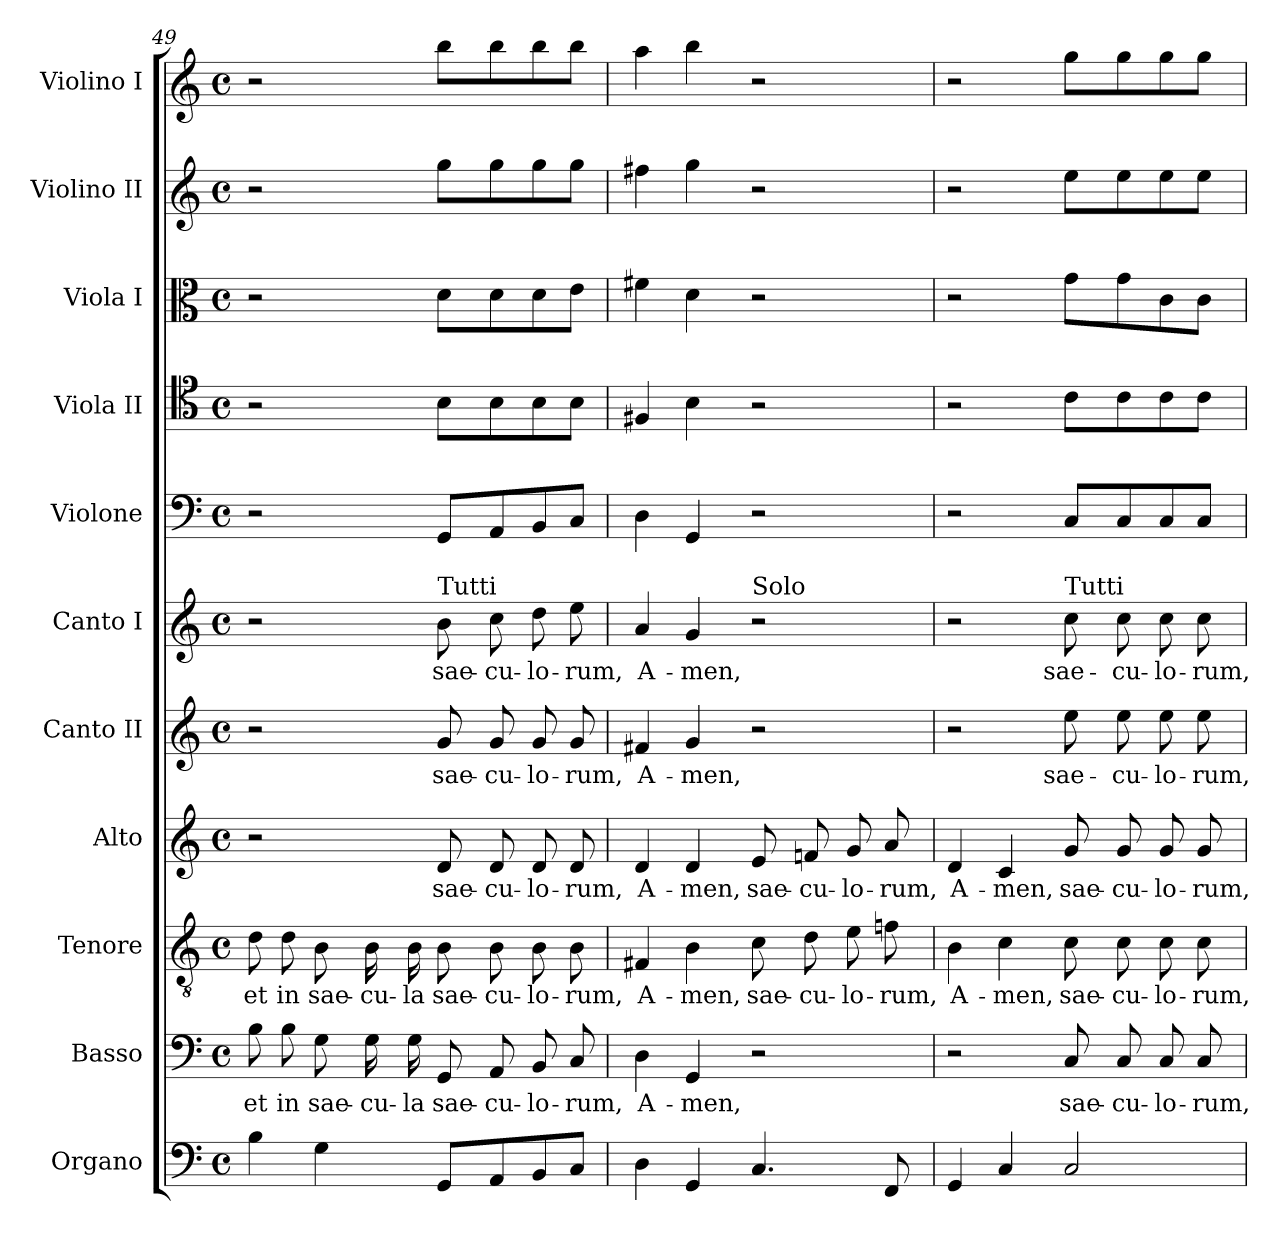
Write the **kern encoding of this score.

**kern	**kern	**text	**kern	**text	**kern	**text	**kern	**text	**kern	**text	**kern	**kern	**kern	**kern	**kern
*part11	*part10	*part10	*part9	*part9	*part8	*part8	*part7	*part7	*part6	*part6	*part5	*part4	*part3	*part2	*part1
*staff11	*staff10	*staff10	*staff9	*staff9	*staff8	*staff8	*staff7	*staff7	*staff6	*staff6	*staff5	*staff4	*staff3	*staff2	*staff1
*I"Organo	*I"Basso	*	*I"Tenore	*	*I"Alto	*	*I"Canto II	*	*I"Canto I	*	*I"Violone	*I"Viola II	*I"Viola I	*I"Violino II	*I"Violino I
*I'Org.	*I'B.	*	*I'T.	*	*I'A.	*	*I'C. II	*	*I'C. I	*	*I'Vne.	*I'Vla. II	*I'Vla. I	*I'Vl. II	*I'Vl. I
!!LO:PB:g=z
*clefF4	*clefF4	*	*clefGv2	*	*clefG2	*	*clefG2	*	*clefG2	*	*clefF4	*clefC4	*clefC3	*clefG2	*clefG2
*	*	*	*ITrd7c12	*	*	*	*	*	*	*	*	*	*	*	*
*k[]	*k[]	*	*k[]	*	*k[]	*	*k[]	*	*k[]	*	*k[]	*k[]	*k[]	*k[]	*k[]
*C:	*C:	*	*C:	*	*C:	*	*C:	*	*C:	*	*C:	*C:	*C:	*C:	*C:
*M4/4	*M4/4	*	*M4/4	*	*M4/4	*	*M4/4	*	*M4/4	*	*M4/4	*M4/4	*M4/4	*M4/4	*M4/4
*met(c)	*met(c)	*	*met(c)	*	*met(c)	*	*met(c)	*	*met(c)	*	*met(c)	*met(c)	*met(c)	*met(c)	*met(c)
=49	=49	=49	=49	=49	=49	=49	=49	=49	=49	=49	=49	=49	=49	=49	=49
!	!	!LO:LY:b:color=#000000	!	!	!	!	!	!	!	!	!	!	!	!	!
!	!	!	!	!LO:LY:b:color=#000000	!	!	!	!	!	!	!	!	!	!	!
4Bi\	8Bi\	et	8Di\	et	2r	.	2r	.	2r	.	2r	2r	2r	2r	2r
!	!	!LO:LY:b:color=#000000	!	!	!	!	!	!	!	!	!	!	!	!	!
!	!	!	!	!LO:LY:b:color=#000000	!	!	!	!	!	!	!	!	!	!	!
.	8Bi\	in	8Di\	in	.	.	.	.	.	.	.	.	.	.	.
!	!	!LO:LY:b:color=#000000	!	!	!	!	!	!	!	!	!	!	!	!	!
!	!	!	!	!LO:LY:b:color=#000000	!	!	!	!	!	!	!	!	!	!	!
4Gi\	8Gi\	sae-	8BBi\	sae-	.	.	.	.	.	.	.	.	.	.	.
!	!	!LO:LY:b:color=#000000	!	!	!	!	!	!	!	!	!	!	!	!	!
!	!	!	!	!LO:LY:b:color=#000000	!	!	!	!	!	!	!	!	!	!	!
.	16Gi\	-cu-	16BBi\	-cu-	.	.	.	.	.	.	.	.	.	.	.
!	!	!LO:LY:b:color=#000000	!	!	!	!	!	!	!	!	!	!	!	!	!
!	!	!	!	!LO:LY:b:color=#000000	!	!	!	!	!	!	!	!	!	!	!
.	16Gi\	-la	16BBi\	-la	.	.	.	.	.	.	.	.	.	.	.
!	!	!LO:LY:b:color=#000000	!	!	!	!	!	!	!	!	!	!	!	!	!
!	!	!	!	!LO:LY:b:color=#000000	!	!	!	!	!	!	!	!	!	!	!
!	!	!	!	!	!	!LO:LY:b:color=#000000	!	!	!	!	!	!	!	!	!
!	!	!	!	!	!	!	!	!LO:LY:b:color=#000000	!	!	!	!	!	!	!
!	!	!	!	!	!	!	!	!	!LO:TX:a:t=Tutti	!	!	!	!	!	!
!	!	!	!	!	!	!	!	!	!	!LO:LY:b:color=#000000	!	!	!	!	!
8GGi/L	8GGi/	sae-	8BBi\	sae-	8di/	sae-	8gi/	sae-	8bi\	sae-	8GGi/L	8Bi\L	8di\L	8ggi\L	8bbi\L
!	!	!LO:LY:b:color=#000000	!	!	!	!	!	!	!	!	!	!	!	!	!
!	!	!	!	!LO:LY:b:color=#000000	!	!	!	!	!	!	!	!	!	!	!
!	!	!	!	!	!	!LO:LY:b:color=#000000	!	!	!	!	!	!	!	!	!
!	!	!	!	!	!	!	!	!LO:LY:b:color=#000000	!	!	!	!	!	!	!
!	!	!	!	!	!	!	!	!	!	!LO:LY:b:color=#000000	!	!	!	!	!
8AAi/	8AAi/	-cu-	8BBi\	-cu-	8di/	-cu-	8gi/	-cu-	8cci\	-cu-	8AAi/	8Bi\	8di\	8ggi\	8bbi\
!	!	!LO:LY:b:color=#000000	!	!	!	!	!	!	!	!	!	!	!	!	!
!	!	!	!	!LO:LY:b:color=#000000	!	!	!	!	!	!	!	!	!	!	!
!	!	!	!	!	!	!LO:LY:b:color=#000000	!	!	!	!	!	!	!	!	!
!	!	!	!	!	!	!	!	!LO:LY:b:color=#000000	!	!	!	!	!	!	!
!	!	!	!	!	!	!	!	!	!	!LO:LY:b:color=#000000	!	!	!	!	!
8BBi/	8BBi/	-lo-	8BBi\	-lo-	8di/	-lo-	8gi/	-lo-	8ddi\	-lo-	8BBi/	8Bi\	8di\	8ggi\	8bbi\
!	!	!LO:LY:b:color=#000000	!	!	!	!	!	!	!	!	!	!	!	!	!
!	!	!	!	!LO:LY:b:color=#000000	!	!	!	!	!	!	!	!	!	!	!
!	!	!	!	!	!	!LO:LY:b:color=#000000	!	!	!	!	!	!	!	!	!
!	!	!	!	!	!	!	!	!LO:LY:b:color=#000000	!	!	!	!	!	!	!
!	!	!	!	!	!	!	!	!	!	!LO:LY:b:color=#000000	!	!	!	!	!
8Ci/J	8Ci/	-rum,	8BBi\	-rum,	8di/	-rum,	8gi/	-rum,	8eei\	-rum,	8Ci/J	8Bi\J	8ei\J	8ggi\J	8bbi\J
=50	=50	=50	=50	=50	=50	=50	=50	=50	=50	=50	=50	=50	=50	=50	=50
!	!	!LO:LY:b:color=#000000	!	!	!	!	!	!	!	!	!	!	!	!	!
!	!	!	!	!LO:LY:b:color=#000000	!	!	!	!	!	!	!	!	!	!	!
!	!	!	!	!	!	!LO:LY:b:color=#000000	!	!	!	!	!	!	!	!	!
!	!	!	!	!	!	!	!	!LO:LY:b:color=#000000	!	!	!	!	!	!	!
!	!	!	!	!	!	!	!	!	!	!LO:LY:b:color=#000000	!	!	!	!	!
4Di\	4Di\	A-	4FF#Xi/	A-	4di/	A-	4f#Xi/	A-	4ai/	A-	4Di\	4F#Xi/	4f#Xi\	4ff#Xi\	4aai\
!	!	!LO:LY:b:color=#000000	!	!	!	!	!	!	!	!	!	!	!	!	!
!	!	!	!	!LO:LY:b:color=#000000	!	!	!	!	!	!	!	!	!	!	!
!	!	!	!	!	!	!LO:LY:b:color=#000000	!	!	!	!	!	!	!	!	!
!	!	!	!	!	!	!	!	!LO:LY:b:color=#000000	!	!	!	!	!	!	!
!	!	!	!	!	!	!	!	!	!	!LO:LY:b:color=#000000	!	!	!	!	!
4GGi/	4GGi/	-men,	4BBi\	-men,	4di/	-men,	4gi/	-men,	4gi/	-men,	4GGi/	4Bi\	4di\	4ggi\	4bbi\
!	!	!	!	!LO:LY:b:color=#000000	!	!	!	!	!	!	!	!	!	!	!
!	!	!	!	!	!	!	!	!	!LO:TX:a:t=Solo	!	!	!	!	!	!
!	!	!	!	!	!	!LO:LY:b:color=#000000	!	!	!	!	!	!	!	!	!
4.Ci/	2r	.	8Ci\	sae-	8ei/	sae-	2r	.	2r	.	2r	2r	2r	2r	2r
!	!	!	!	!LO:LY:b:color=#000000	!	!	!	!	!	!	!	!	!	!	!
!	!	!	!	!	!	!LO:LY:b:color=#000000	!	!	!	!	!	!	!	!	!
.	.	.	8Di\	-cu-	8fni/	-cu-	.	.	.	.	.	.	.	.	.
!	!	!	!	!LO:LY:b:color=#000000	!	!	!	!	!	!	!	!	!	!	!
!	!	!	!	!	!	!LO:LY:b:color=#000000	!	!	!	!	!	!	!	!	!
.	.	.	8Ei\	-lo-	8gi/	-lo-	.	.	.	.	.	.	.	.	.
!	!	!	!	!LO:LY:b:color=#000000	!	!	!	!	!	!	!	!	!	!	!
!	!	!	!	!	!	!LO:LY:b:color=#000000	!	!	!	!	!	!	!	!	!
8FFi/	.	.	8Fni\	-rum,	8ai/	-rum,	.	.	.	.	.	.	.	.	.
=51	=51	=51	=51	=51	=51	=51	=51	=51	=51	=51	=51	=51	=51	=51	=51
!	!	!	!	!LO:LY:b:color=#000000	!	!	!	!	!	!	!	!	!	!	!
!	!	!	!	!	!	!LO:LY:b:color=#000000	!	!	!	!	!	!	!	!	!
4GGi/	2r	.	4BBi\	A-	4di/	A-	2r	.	2r	.	2r	2r	2r	2r	2r
!	!	!	!	!LO:LY:b:color=#000000	!	!	!	!	!	!	!	!	!	!	!
!	!	!	!	!	!	!LO:LY:b:color=#000000	!	!	!	!	!	!	!	!	!
4Ci/	.	.	4Ci\	-men,	4ci/	-men,	.	.	.	.	.	.	.	.	.
!	!	!LO:LY:b:color=#000000	!	!	!	!	!	!	!	!	!	!	!	!	!
!	!	!	!	!LO:LY:b:color=#000000	!	!	!	!	!	!	!	!	!	!	!
!	!	!	!	!	!	!LO:LY:b:color=#000000	!	!	!	!	!	!	!	!	!
!	!	!	!	!	!	!	!	!LO:LY:b:color=#000000	!	!	!	!	!	!	!
!	!	!	!	!	!	!	!	!	!LO:TX:a:t=Tutti	!	!	!	!	!	!
!	!	!	!	!	!	!	!	!	!	!LO:LY:b:color=#000000	!	!	!	!	!
2Ci/	8Ci/	sae-	8Ci\	sae-	8gi/	sae-	8eei\	sae-	8cci\	sae-	8Ci/L	8ci\L	8gi\L	8eei\L	8ggi\L
!	!	!LO:LY:b:color=#000000	!	!	!	!	!	!	!	!	!	!	!	!	!
!	!	!	!	!LO:LY:b:color=#000000	!	!	!	!	!	!	!	!	!	!	!
!	!	!	!	!	!	!LO:LY:b:color=#000000	!	!	!	!	!	!	!	!	!
!	!	!	!	!	!	!	!	!LO:LY:b:color=#000000	!	!	!	!	!	!	!
!	!	!	!	!	!	!	!	!	!	!LO:LY:b:color=#000000	!	!	!	!	!
.	8Ci/	-cu-	8Ci\	-cu-	8gi/	-cu-	8eei\	-cu-	8cci\	-cu-	8Ci/	8ci\	8gi\	8eei\	8ggi\
!	!	!LO:LY:b:color=#000000	!	!	!	!	!	!	!	!	!	!	!	!	!
!	!	!	!	!LO:LY:b:color=#000000	!	!	!	!	!	!	!	!	!	!	!
!	!	!	!	!	!	!LO:LY:b:color=#000000	!	!	!	!	!	!	!	!	!
!	!	!	!	!	!	!	!	!LO:LY:b:color=#000000	!	!	!	!	!	!	!
!	!	!	!	!	!	!	!	!	!	!LO:LY:b:color=#000000	!	!	!	!	!
.	8Ci/	-lo-	8Ci\	-lo-	8gi/	-lo-	8eei\	-lo-	8cci\	-lo-	8Ci/	8ci\	8ci\	8eei\	8ggi\
!	!	!LO:LY:b:color=#000000	!	!	!	!	!	!	!	!	!	!	!	!	!
!	!	!	!	!LO:LY:b:color=#000000	!	!	!	!	!	!	!	!	!	!	!
!	!	!	!	!	!	!LO:LY:b:color=#000000	!	!	!	!	!	!	!	!	!
!	!	!	!	!	!	!	!	!LO:LY:b:color=#000000	!	!	!	!	!	!	!
!	!	!	!	!	!	!	!	!	!	!LO:LY:b:color=#000000	!	!	!	!	!
.	8Ci/	-rum,	8Ci\	-rum,	8gi/	-rum,	8eei\	-rum,	8cci\	-rum,	8Ci/J	8ci\J	8ci\J	8eei\J	8ggi\J
=	=	=	=	=	=	=	=	=	=	=	=	=	=	=	=
*-	*-	*-	*-	*-	*-	*-	*-	*-	*-	*-	*-	*-	*-	*-	*-
